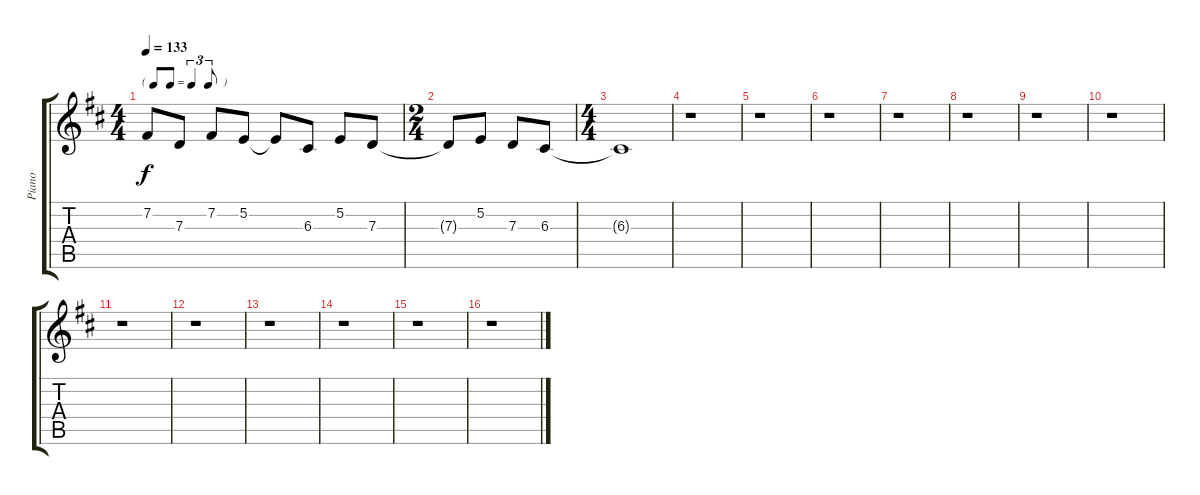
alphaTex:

\track ("Piano" "Piano") {instrument brightacousticpiano}
\staff {score tabs}
\tuning (E4 B3 G3 D3 A2 E2) {hide}
\ts (4 4)
\tf triplet8th
\tempo 133
\clef g2
\ks d
7.2{t}.8{dy f} 7.3.8 7.2.8 5.2.8 5.2{t}.8 6.3.8 5.2.8 7.3.8 |
\ts (2 4)
7.3{t}.8 5.2.8 7.3.8 6.3.8 |
\ts (4 4)
6.3{t}.1 |
r.1 |
r.1 |
r.1 |
r.1 |
r.1 |
r.1 |
r.1 |
r.1 |
r.1 |
r.1 |
r.1 |
r.1 |
r.1
